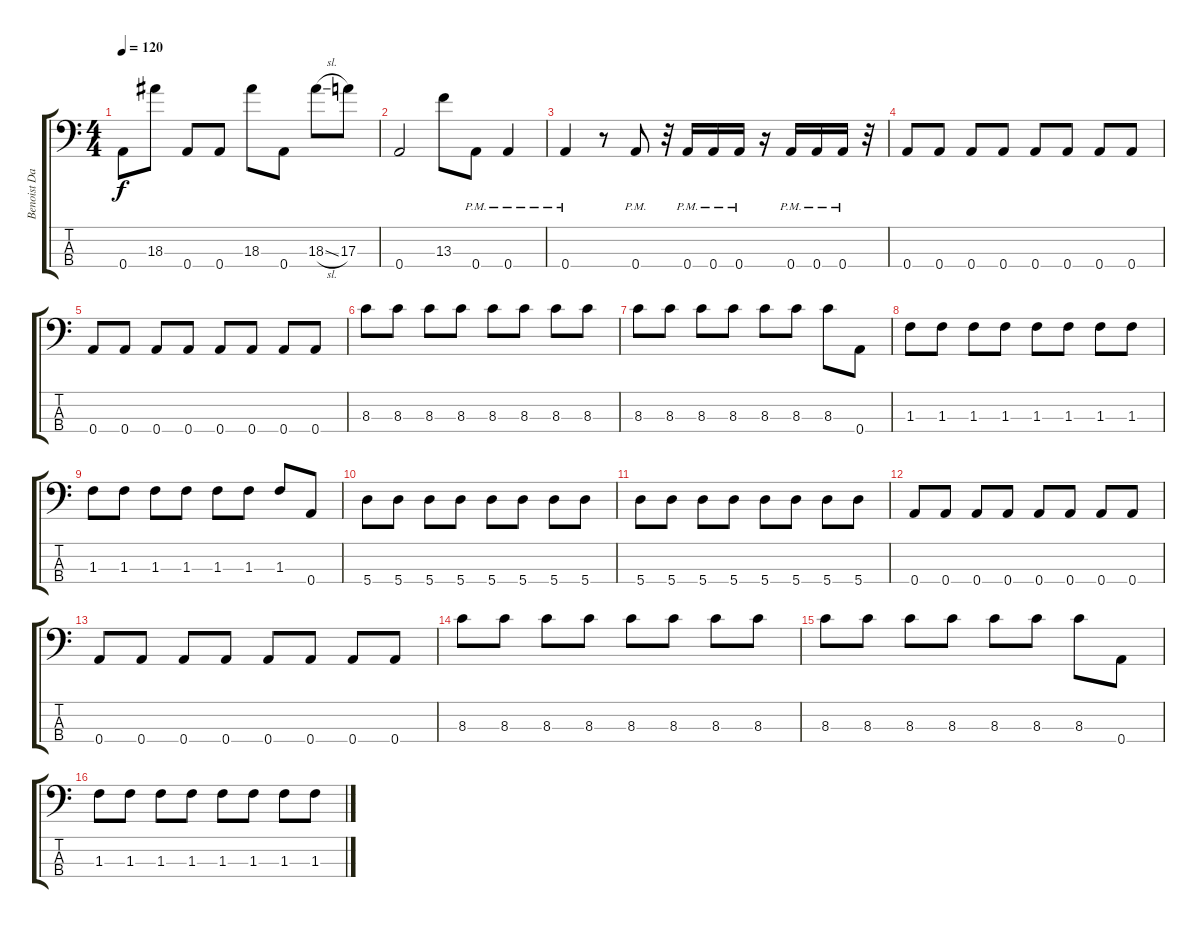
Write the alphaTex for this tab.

\track ("Benoist Danneville" "Benoist Da") {instrument electricbasspick}
\staff {score tabs}
\tuning (D3 A2 E2 A1) {hide}
\ts (4 4)
\tempo 120
\clef f4
\ks c
0.4{t}.8{dy f} 18.3.8 0.4.8 0.4.8 18.3.8 0.4.8 18.3{sl}.8 17.3.8 |
0.4.2 13.3.8 0.4{pm}.8 0.4{pm}.4 |
0.4{pm}.4 r.8 0.4{pm}.8 r.32 0.4{pm}.16 0.4{pm}.16 0.4{pm}.16 r.16 0.4{pm}.16 0.4{pm}.16 0.4{pm}.16 r.32 |
0.4.8 0.4.8 0.4.8 0.4.8 0.4.8 0.4.8 0.4.8 0.4.8 |
0.4.8 0.4.8 0.4.8 0.4.8 0.4.8 0.4.8 0.4.8 0.4.8 |
8.3.8 8.3.8 8.3.8 8.3.8 8.3.8 8.3.8 8.3.8 8.3.8 |
8.3.8 8.3.8 8.3.8 8.3.8 8.3.8 8.3.8 8.3.8 0.4.8 |
1.3.8 1.3.8 1.3.8 1.3.8 1.3.8 1.3.8 1.3.8 1.3.8 |
1.3.8 1.3.8 1.3.8 1.3.8 1.3.8 1.3.8 1.3.8 0.4.8 |
5.4.8 5.4.8 5.4.8 5.4.8 5.4.8 5.4.8 5.4.8 5.4.8 |
5.4.8 5.4.8 5.4.8 5.4.8 5.4.8 5.4.8 5.4.8 5.4.8 |
0.4.8 0.4.8 0.4.8 0.4.8 0.4.8 0.4.8 0.4.8 0.4.8 |
0.4.8 0.4.8 0.4.8 0.4.8 0.4.8 0.4.8 0.4.8 0.4.8 |
8.3.8 8.3.8 8.3.8 8.3.8 8.3.8 8.3.8 8.3.8 8.3.8 |
8.3.8 8.3.8 8.3.8 8.3.8 8.3.8 8.3.8 8.3.8 0.4.8 |
1.3.8 1.3.8 1.3.8 1.3.8 1.3.8 1.3.8 1.3.8 1.3.8
